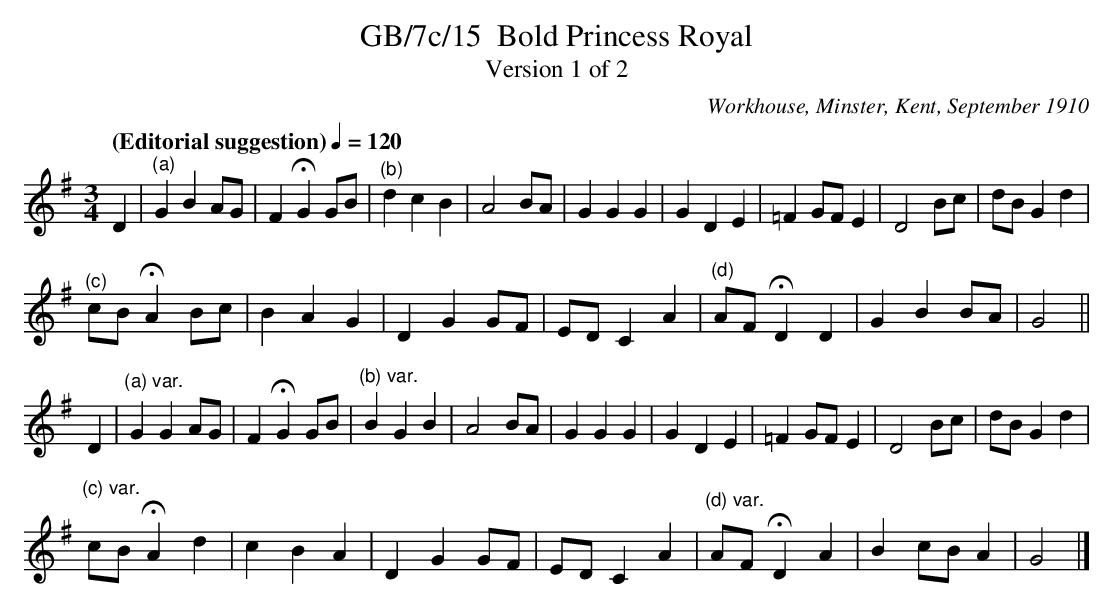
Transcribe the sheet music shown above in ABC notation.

X:1
T:GB/7c/15  Bold Princess Royal
T:Version 1 of 2
C:Workhouse, Minster, Kent, September 1910
L:1/4
M:3/4
Q:"(Editorial suggestion)" 1/4=120
K:G
D |"^(a)" G B A/G/ | F HG G/B/ |"^(b)"d c B | A2 B/A/ |\
G G G | G D E | =F G/F/ E |D2 B/c/ | d/B/ G d |
"^(c)"c/B/ HA B/c/ | B A G | D G G/F/ | E/D/ C A |\
"^(d)"A/F/ HD D | G B B/A/ | G2 ||
D |"^(a) var."G G A/G/ | F HG G/B/ |"^(b) var."B G B | A2 B/A/ |\
G G G | G D E | =F G/F/ E | D2 B/c/ | d/B/ G d |
"^(c) var."c/B/ HA d | c B A | D G G/F/ | E/D/ C A |\
"^(d) var."A/F/ HD A | B c/B/ A | G2 |]
